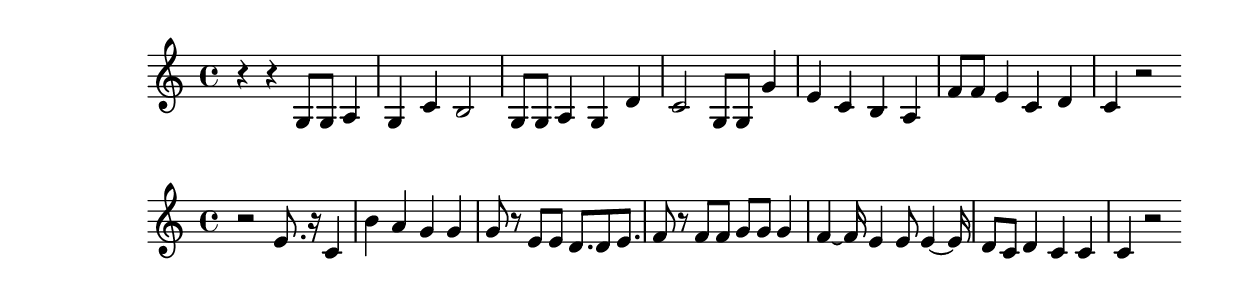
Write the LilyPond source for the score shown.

\new Staff  = xawwwdeczbwawca { r 4  
      r 4  
      g 8  
      g 8  
      a 4  
      g 4  
      c' 4  
      b 2  
      g 8  
      g 8  
      a 4  
      g 4  
      d' 4  
      c' 2  
      g 8  
      g 8  
      g' 4  
      e' 4  
      c' 4  
      b 4  
      a 4  
      f' 8  
      f' 8  
      e' 4  
      c' 4  
      d' 4  
      c' 4  
      r 2  
       } 
     
 
\new Staff  = xawwwdebyzfybyw { r 2  
      e' 8.  
      r 16  
      c' 4  
      b' 4  
      a' 4  
      g' 4  
      g' 4  
      g' 8  
      r 8  
      e' 8  
      e' 8  
      d' 8.  
      d' 8  
      e' 8.  
      f' 8  
      r 8  
      f' 8  
      f' 8  
      g' 8  
      g' 8  
      g' 4  
      f' 4  ~  
      f' 16  
      e' 4  
      e' 8  
      e' 4  ~  
      e' 16  
      d' 8  
      c' 8  
      d' 4  
      c' 4  
      c' 4  
      c' 4  
      r 2  
       } 
     
 
